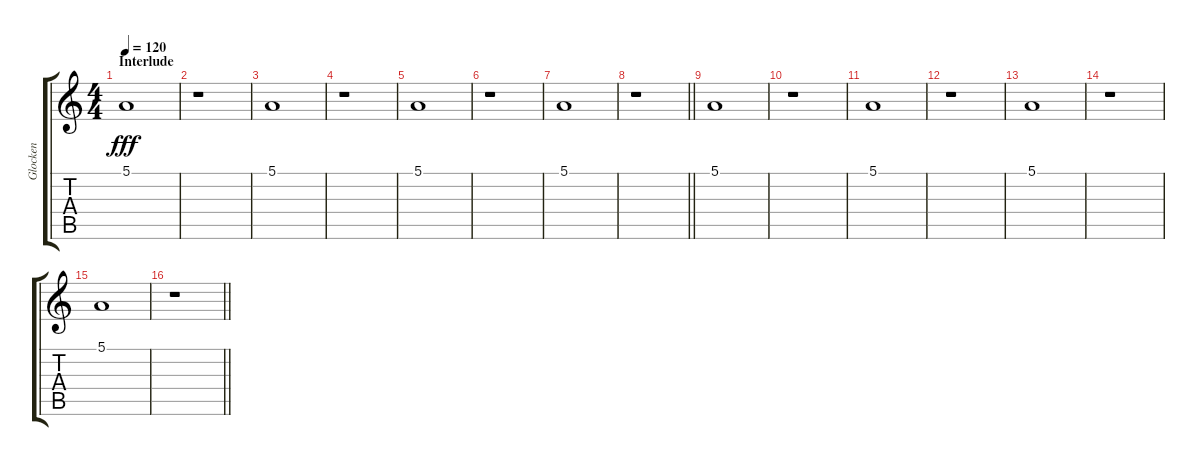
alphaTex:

\track ("Glocken" "Glocken") {instrument tubularbells}
\staff {score tabs}
\tuning (E4 B3 G3 D3 A2 E2) {hide}
\ts (4 4)
\section ("" "Interlude")
\tempo 120
\clef g2
\ks c
5.1.1{dy fff} |
r.1 |
5.1.1 |
r.1 |
5.1.1 |
r.1 |
5.1.1 |
\barLineRight lightlight
r.1 |
5.1.1 |
r.1 |
5.1.1 |
r.1 |
5.1.1 |
r.1 |
5.1.1 |
\barLineRight lightlight
r.1
